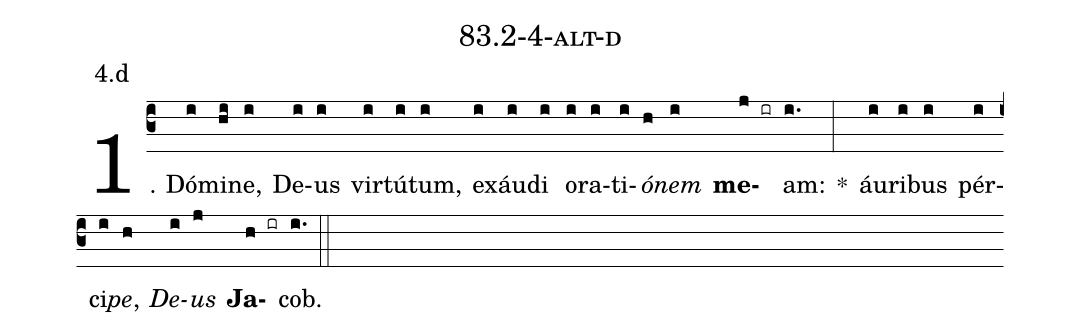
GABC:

name: 83.2-4-alt-d;
annotation: 4.d;
%%
(c3)1. Dó(i)mi(hi)ne,(i) De(i)us(i) vir(i)tú(i)tum,(i) ex(i)áu(i)di(i) o(i)ra(i)ti(i)<i>ó</i>(h)<i>nem</i>(i) <b>me</b>(j ir)am:(i.) *(:) áu(i)ri(i)bus(i) pér(i)ci(i)<i>pe</i>,(h) <i>De</i>(i)<i>us</i>(j) <b>Ja</b>(h ir)cob.(i.) (::)


%E(i) u(h) o(i) u(j) a(h) e.(i.) (::)
